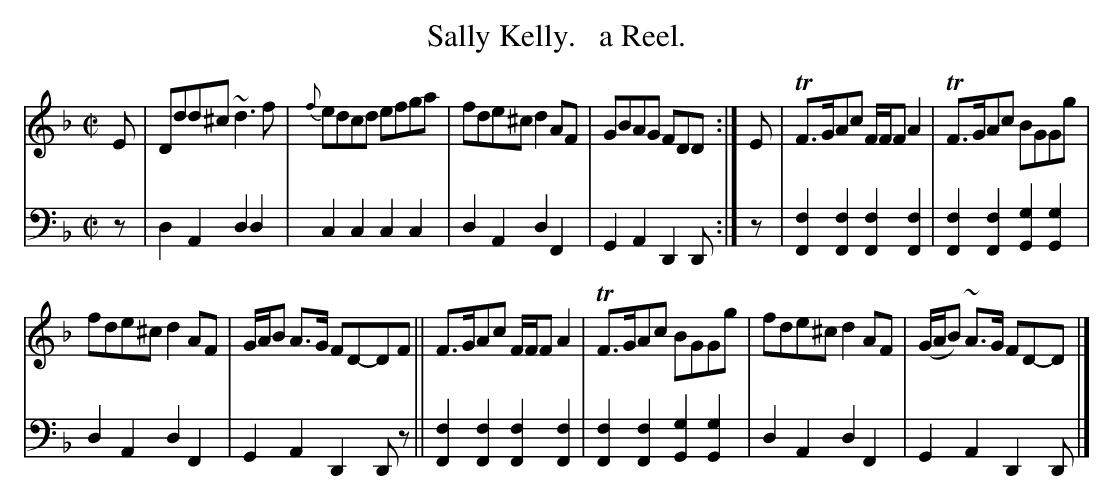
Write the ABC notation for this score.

X:1
T: Sally Kelly.   a Reel.
M: C|
L: 1/8
K: Dm
V: 1 staves=2
E |\
Ddd^c ~d3f | {f}edcd efga | fde^c d2AF | GBAG FDD :| E | TF>GAc F/F/F A2 | TF>GAc BGGg |
fde^c d2AF | G/A/B 	A>G FD-DF || F>GAc F/F/F A2 | TF>GAc BGGg | fde^c d2AF | (G/A/B) ~A>G FD-D |]
V: 2 clef=bass middle=d
z | d2A2 d2d2 | c2c2 c2c2 |\
d2A2 d2F2 | G2A2 D2D :| z |\
[f2F2][f2F2] [f2F2][f2F2] | [f2F2][f2F2] [g2G2][g2G2] |
d2A2 d2F2 | G2A2 D2Dz ||\
[f2F2][f2F2] [f2F2][f2F2] | [f2F2][f2F2] [g2G2][g2G2] |\
d2A2 d2F2 | G2A2 D2D |]
